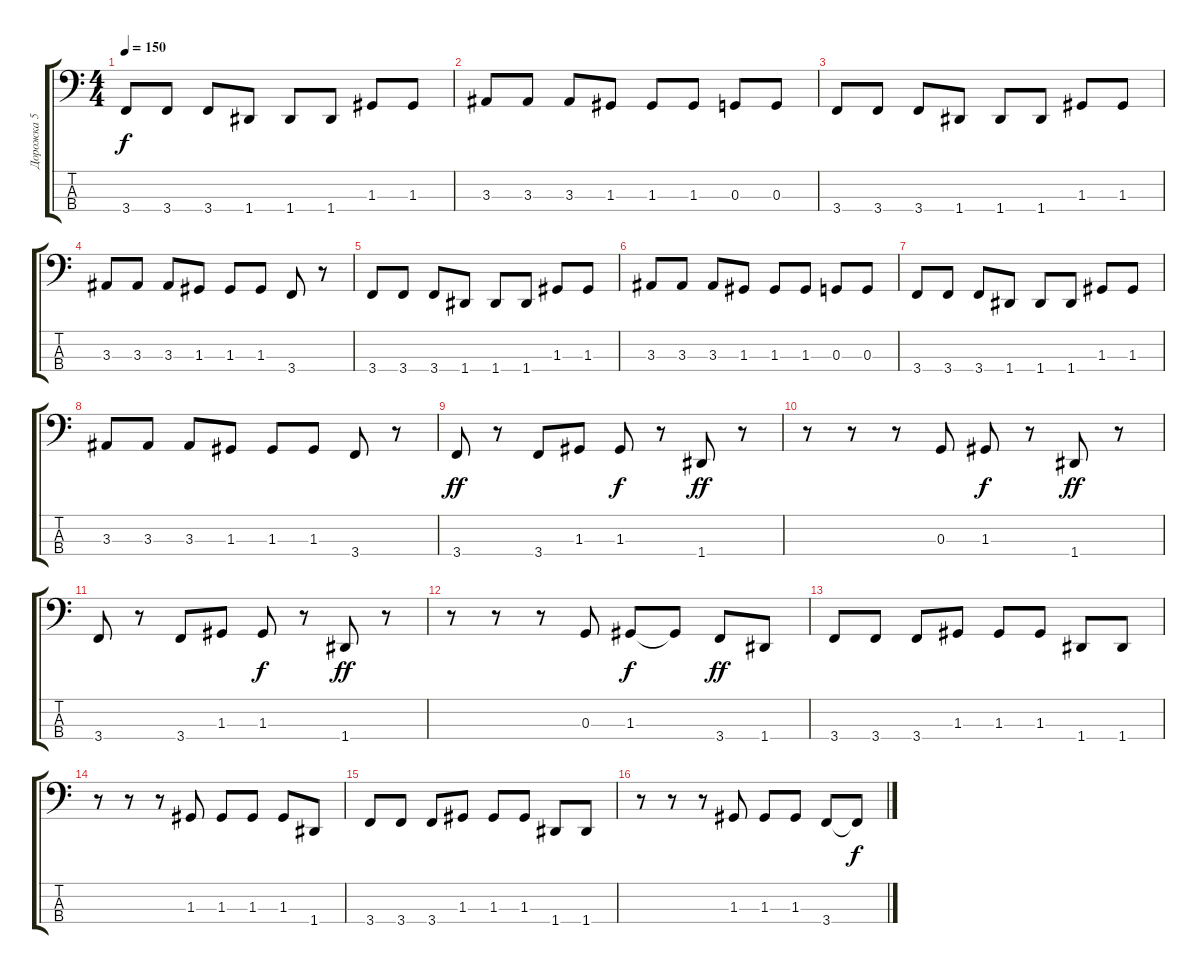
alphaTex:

\track ("Дорожка 5" "Дорожка 5") {instrument electricbassfinger}
\staff {score tabs}
\tuning (F2 C2 G1 D1) {hide}
\ts (4 4)
\tempo 150
\clef f4
\ks c
3.4.8{dy f} 3.4.8 3.4.8 1.4.8 1.4.8 1.4.8 1.3.8 1.3.8 |
3.3.8 3.3.8 3.3.8 1.3.8 1.3.8 1.3.8 0.3.8 0.3.8 |
3.4.8 3.4.8 3.4.8 1.4.8 1.4.8 1.4.8 1.3.8 1.3.8 |
3.3.8 3.3.8 3.3.8 1.3.8 1.3.8 1.3.8 3.4.8 r.8 |
3.4.8 3.4.8 3.4.8 1.4.8 1.4.8 1.4.8 1.3.8 1.3.8 |
3.3.8 3.3.8 3.3.8 1.3.8 1.3.8 1.3.8 0.3.8 0.3.8 |
3.4.8 3.4.8 3.4.8 1.4.8 1.4.8 1.4.8 1.3.8 1.3.8 |
3.3.8 3.3.8 3.3.8 1.3.8 1.3.8 1.3.8 3.4.8 r.8 |
3.4.8{dy ff} r.8 3.4.8 1.3.8 1.3.8{dy f} r.8 1.4.8{dy ff} r.8 |
r.8 r.8 r.8 0.3.8 1.3.8{dy f} r.8 1.4.8{dy ff} r.8 |
3.4.8 r.8 3.4.8 1.3.8 1.3.8{dy f} r.8 1.4.8{dy ff} r.8 |
r.8 r.8 r.8 0.3.8 1.3.8{dy f} 1.3{t}.8 3.4.8{dy ff} 1.4.8 |
3.4.8 3.4.8 3.4.8 1.3.8 1.3.8 1.3.8 1.4.8 1.4.8 |
r.8 r.8 r.8 1.3.8 1.3.8 1.3.8 1.3.8 1.4.8 |
3.4.8 3.4.8 3.4.8 1.3.8 1.3.8 1.3.8 1.4.8 1.4.8 |
r.8 r.8 r.8 1.3.8 1.3.8 1.3.8 3.4.8 3.4{t}.8{dy f}
